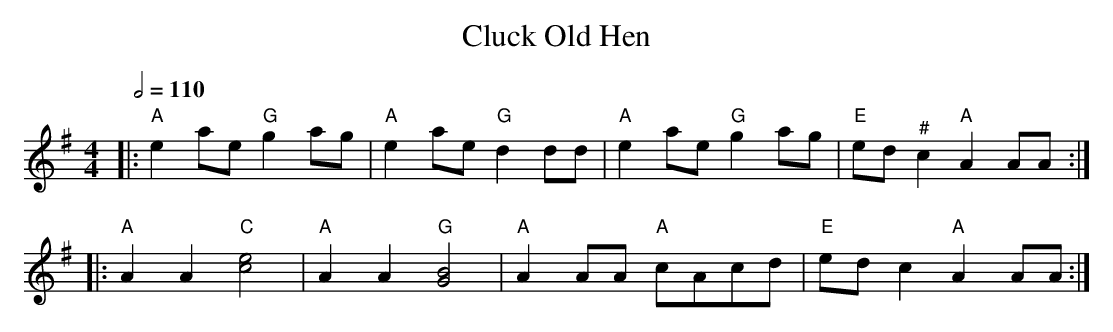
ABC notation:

X:1
T: Cluck Old Hen
Q: 1/2=110
M: 4/4
L: 1/8
K: Ador
|: "A"e2ae "G"g2ag | "A"e2ae "G"d2dd | "A"e2ae "G"g2ag | "E"ed"^#"c2 "A"A2AA :|
|: "A"A2A2 "C"[c4e4] | "A"A2A2 "G"[G4B4] | "A"A2AA "A"cAcd | "E"edc2 "A"A2AA :|
